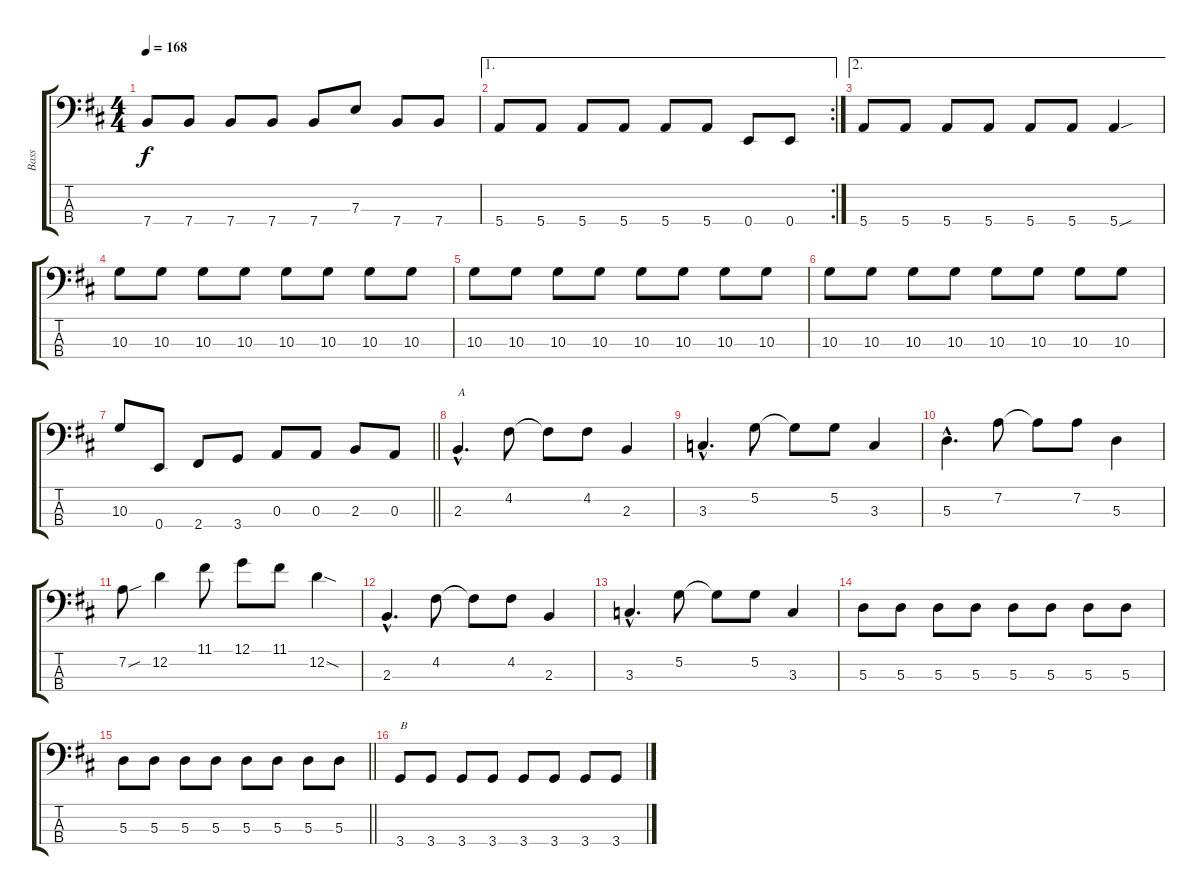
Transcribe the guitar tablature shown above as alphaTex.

\track ("Bass" "Bass") {instrument electricbasspick}
\staff {score tabs}
\tuning (G2 D2 A1 E1) {hide}
\ts (4 4)
\tempo 168
\clef f4
\ks d
7.4.8{dy f} 7.4.8 7.4.8 7.4.8 7.4.8 7.3.8 7.4.8 7.4.8 |
\ae 1
\rc 2
5.4.8 5.4.8 5.4.8 5.4.8 5.4.8 5.4.8 0.4.8 0.4.8 |
\ae 2
5.4.8 5.4.8 5.4.8 5.4.8 5.4.8 5.4.8 5.4{sou}.4 |
10.3.8 10.3.8 10.3.8 10.3.8 10.3.8 10.3.8 10.3.8 10.3.8 |
10.3.8 10.3.8 10.3.8 10.3.8 10.3.8 10.3.8 10.3.8 10.3.8 |
10.3.8 10.3.8 10.3.8 10.3.8 10.3.8 10.3.8 10.3.8 10.3.8 |
\barLineRight lightlight
10.3.8 0.4.8 2.4.8 3.4.8 0.3.8 0.3.8 2.3.8 0.3.8 |
2.3{hac}.4{d txt "A"} 4.2.8 4.2{t}.8 4.2.8 2.3.4 |
3.3{hac}.4{d} 5.2.8 5.2{t}.8 5.2.8 3.3.4 |
5.3{hac}.4{d} 7.2.8 7.2{t}.8 7.2.8 5.3.4 |
7.2{sou}.8 12.2.4 11.1.8 12.1.8 11.1.8 12.2{sod}.4 |
2.3{hac}.4{d} 4.2.8 4.2{t}.8 4.2.8 2.3.4 |
3.3{hac}.4{d} 5.2.8 5.2{t}.8 5.2.8 3.3.4 |
5.3.8 5.3.8 5.3.8 5.3.8 5.3.8 5.3.8 5.3.8 5.3.8 |
\barLineRight lightlight
5.3.8 5.3.8 5.3.8 5.3.8 5.3.8 5.3.8 5.3.8 5.3.8 |
3.4.8{txt "B"} 3.4.8 3.4.8 3.4.8 3.4.8 3.4.8 3.4.8 3.4.8
